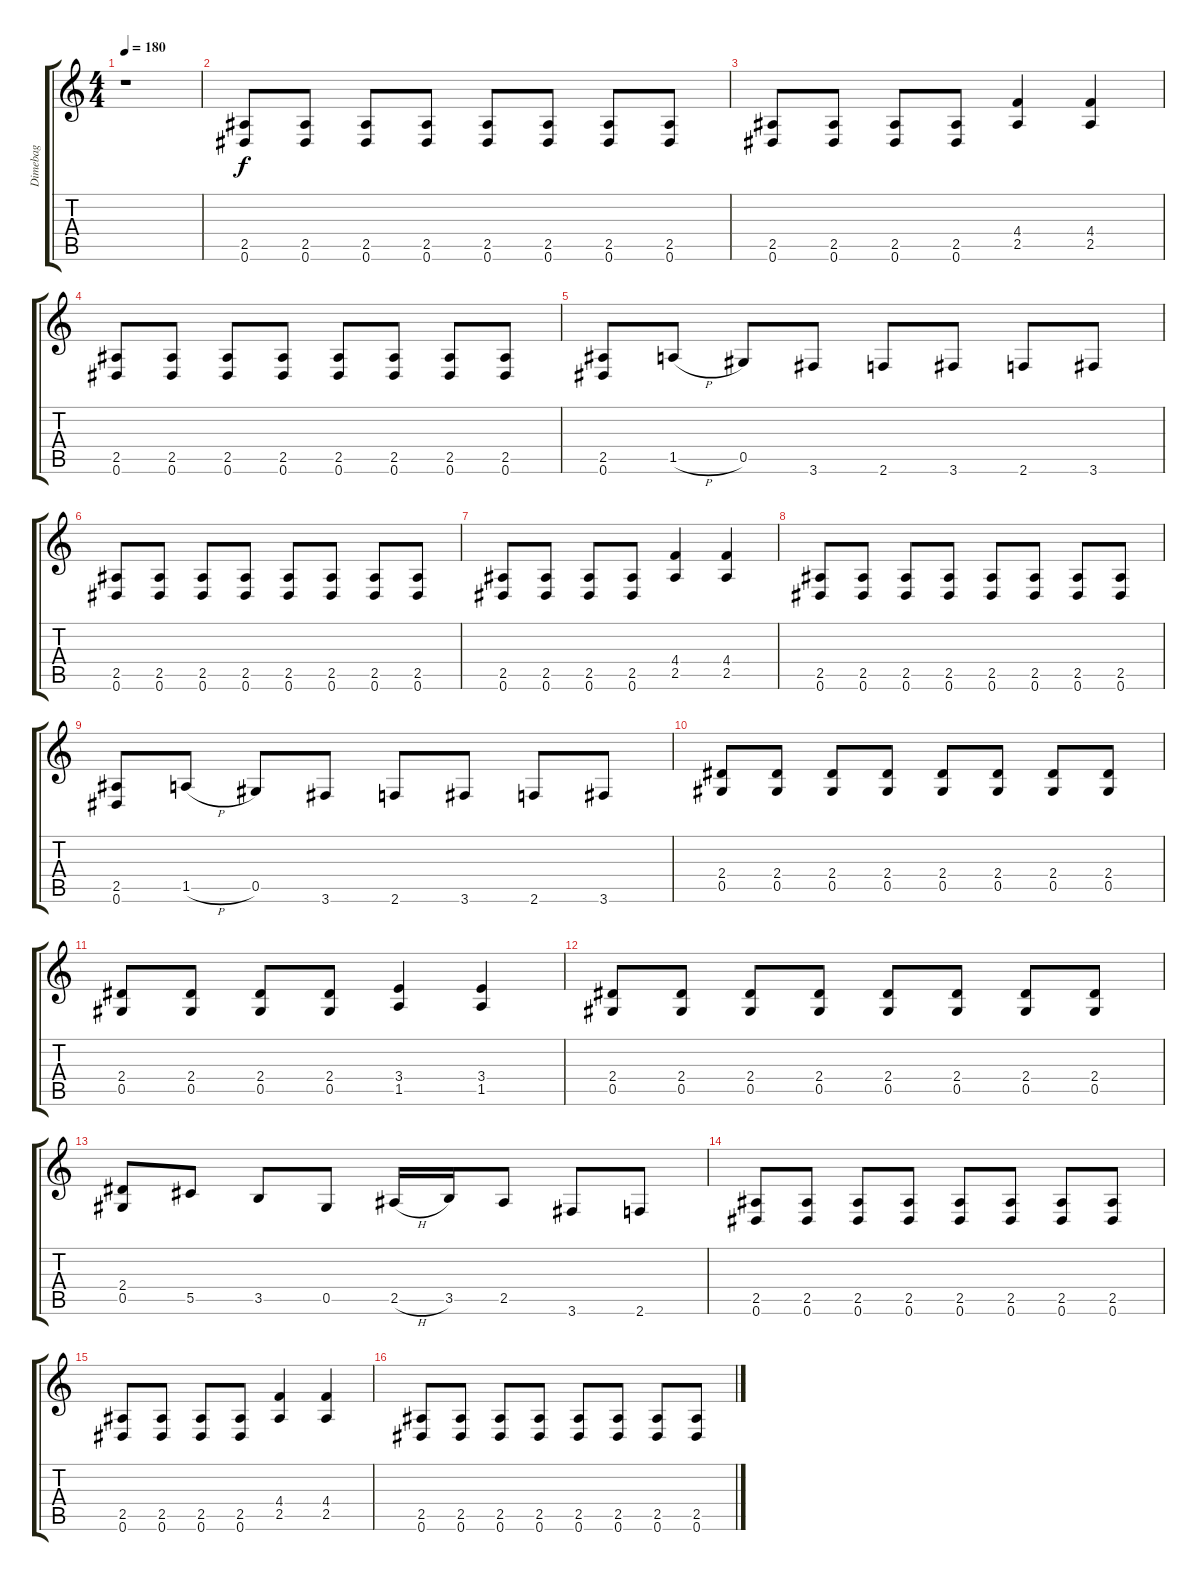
\track ("Dimebag" "Dimebag") {instrument distortionguitar}
\staff {score tabs}
\tuning (Eb4 Bb3 Gb3 Db3 Ab2 Eb2) {hide}
\ts (4 4)
\tempo 180
\clef g2
\ks c
r.1{dy f instrument distortionguitar} |
(2.5 0.6).8 (2.5 0.6).8 (2.5 0.6).8 (2.5 0.6).8 (2.5 0.6).8 (2.5 0.6).8 (2.5 0.6).8 (2.5 0.6).8 |
(2.5 0.6).8 (2.5 0.6).8 (2.5 0.6).8 (2.5 0.6).8 (4.4 2.5).4 (4.4 2.5).4 |
(2.5 0.6).8 (2.5 0.6).8 (2.5 0.6).8 (2.5 0.6).8 (2.5 0.6).8 (2.5 0.6).8 (2.5 0.6).8 (2.5 0.6).8 |
(2.5 0.6).8 1.5{h}.8 0.5.8 3.6.8 2.6.8 3.6.8 2.6.8 3.6.8 |
(2.5 0.6).8 (2.5 0.6).8 (2.5 0.6).8 (2.5 0.6).8 (2.5 0.6).8 (2.5 0.6).8 (2.5 0.6).8 (2.5 0.6).8 |
(2.5 0.6).8 (2.5 0.6).8 (2.5 0.6).8 (2.5 0.6).8 (4.4 2.5).4 (4.4 2.5).4 |
(2.5 0.6).8 (2.5 0.6).8 (2.5 0.6).8 (2.5 0.6).8 (2.5 0.6).8 (2.5 0.6).8 (2.5 0.6).8 (2.5 0.6).8 |
(2.5 0.6).8 1.5{h}.8 0.5.8 3.6.8 2.6.8 3.6.8 2.6.8 3.6.8 |
(2.4 0.5).8 (2.4 0.5).8 (2.4 0.5).8 (2.4 0.5).8 (2.4 0.5).8 (2.4 0.5).8 (2.4 0.5).8 (2.4 0.5).8 |
(2.4 0.5).8 (2.4 0.5).8 (2.4 0.5).8 (2.4 0.5).8 (3.4 1.5).4 (3.4 1.5).4 |
(2.4 0.5).8 (2.4 0.5).8 (2.4 0.5).8 (2.4 0.5).8 (2.4 0.5).8 (2.4 0.5).8 (2.4 0.5).8 (2.4 0.5).8 |
(2.4 0.5).8 5.5.8 3.5.8 0.5.8 2.5{h}.16 3.5.16 2.5.8 3.6.8 2.6.8 |
(2.5 0.6).8 (2.5 0.6).8 (2.5 0.6).8 (2.5 0.6).8 (2.5 0.6).8 (2.5 0.6).8 (2.5 0.6).8 (2.5 0.6).8 |
(2.5 0.6).8 (2.5 0.6).8 (2.5 0.6).8 (2.5 0.6).8 (4.4 2.5).4 (4.4 2.5).4 |
(2.5 0.6).8 (2.5 0.6).8 (2.5 0.6).8 (2.5 0.6).8 (2.5 0.6).8 (2.5 0.6).8 (2.5 0.6).8 (2.5 0.6).8
